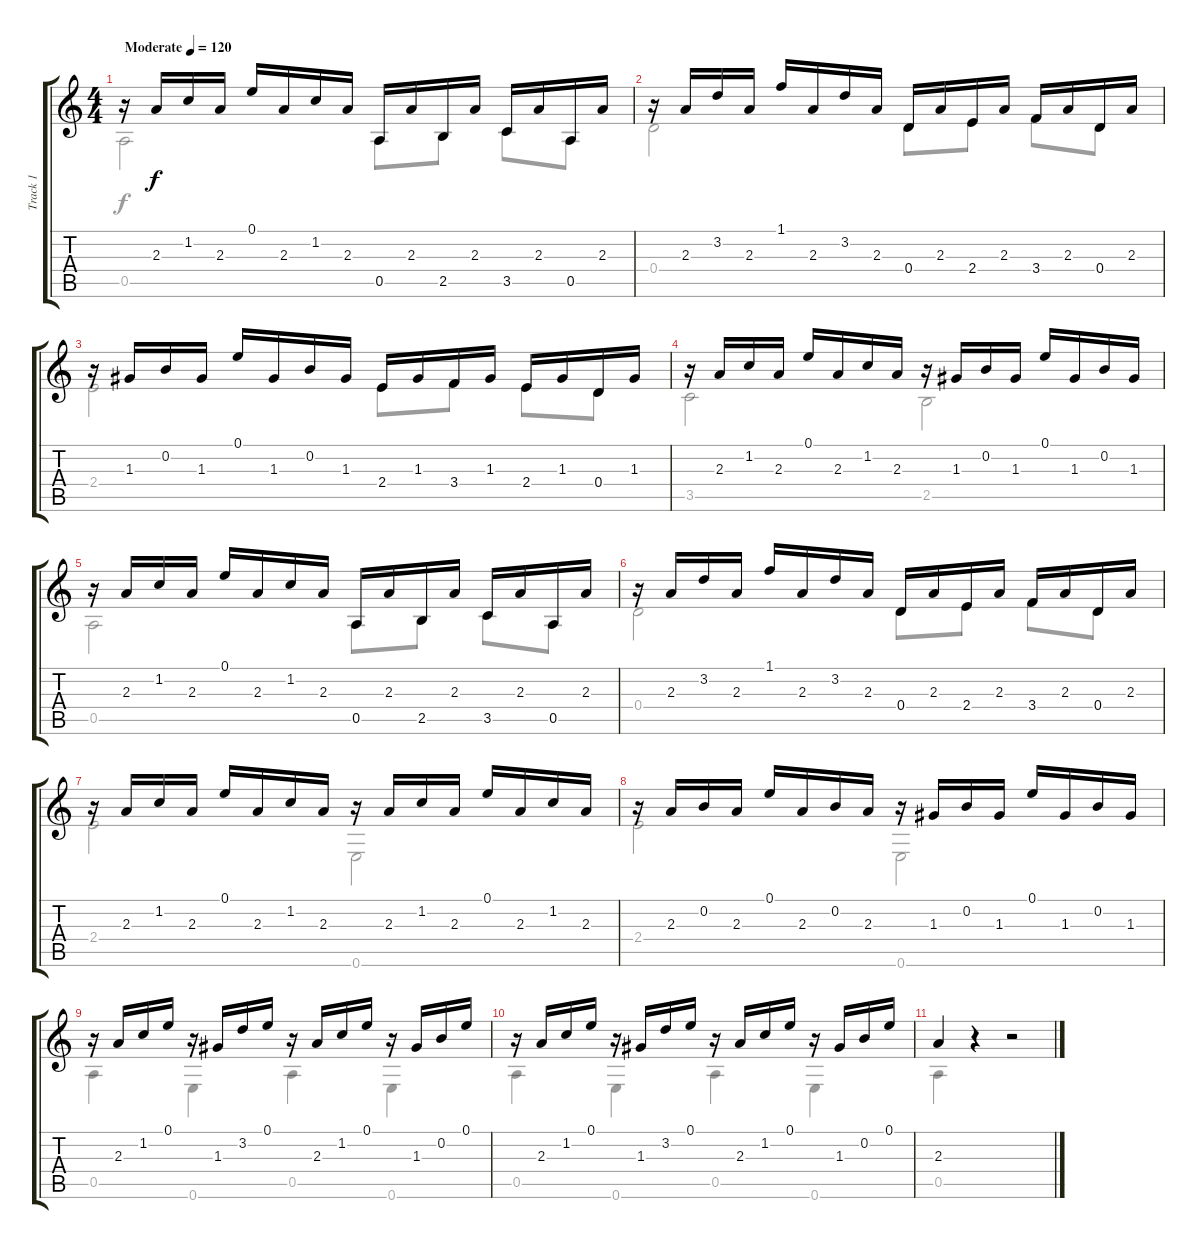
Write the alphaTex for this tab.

\track ("Track 1" "Track 1") {instrument acousticguitarsteel}
\staff {score tabs}
\tuning (E4 B3 G3 D3 A2 E2) {hide}
\voice
\ts (4 4)
\tempo (120 "Moderate")
\clef g2
\ks c
r.16{dy f instrument acousticguitarsteel} 2.3.16{beam Up} 1.2.16{beam Up} 2.3.16{beam Up} 0.1.16{beam Up} 2.3.16{beam Up} 1.2.16{beam Up} 2.3.16{beam Up} 0.5.16 2.3.16 2.5.16 2.3.16 3.5.16 2.3.16 0.5.16 2.3.16 |
r.16 2.3.16{beam Up} 3.2.16{beam Up} 2.3.16{beam Up} 1.1.16{beam Up} 2.3.16{beam Up} 3.2.16{beam Up} 2.3.16{beam Up} 0.4.16 2.3.16 2.4.16 2.3.16 3.4.16 2.3.16 0.4.16 2.3.16 |
r.16 1.3.16 0.2.16 1.3.16 0.1.16{beam Up} 1.3.16{beam Up} 0.2.16{beam Up} 1.3.16{beam Up} 2.4.16 1.3.16 3.4.16 1.3.16 2.4.16 1.3.16 0.4.16 1.3.16 |
r.16 2.3.16{beam Up} 1.2.16{beam Up} 2.3.16{beam Up} 0.1.16{beam Up} 2.3.16{beam Up} 1.2.16{beam Up} 2.3.16{beam Up} r.16 1.3.16 0.2.16 1.3.16 0.1.16{beam Up} 1.3.16{beam Up} 0.2.16{beam Up} 1.3.16{beam Up} |
r.16 2.3.16{beam Up} 1.2.16{beam Up} 2.3.16{beam Up} 0.1.16{beam Up} 2.3.16{beam Up} 1.2.16{beam Up} 2.3.16{beam Up} 0.5.16 2.3.16 2.5.16 2.3.16 3.5.16 2.3.16 0.5.16 2.3.16 |
r.16 2.3.16{beam Up} 3.2.16{beam Up} 2.3.16{beam Up} 1.1.16{beam Up} 2.3.16{beam Up} 3.2.16{beam Up} 2.3.16{beam Up} 0.4.16 2.3.16 2.4.16 2.3.16 3.4.16 2.3.16 0.4.16 2.3.16 |
r.16 2.3.16{beam Up} 1.2.16{beam Up} 2.3.16{beam Up} 0.1.16{beam Up} 2.3.16{beam Up} 1.2.16{beam Up} 2.3.16{beam Up} r.16 2.3.16{beam Up} 1.2.16{beam Up} 2.3.16{beam Up} 0.1.16{beam Up} 2.3.16{beam Up} 1.2.16{beam Up} 2.3.16{beam Up} |
r.16 2.3.16{beam Up} 0.2.16{beam Up} 2.3.16{beam Up} 0.1.16{beam Up} 2.3.16{beam Up} 0.2.16{beam Up} 2.3.16{beam Up} r.16 1.3.16 0.2.16 1.3.16 0.1.16{beam Up} 1.3.16{beam Up} 0.2.16{beam Up} 1.3.16{beam Up} |
r.16 2.3.16{beam Up} 1.2.16{beam Up} 0.1.16{beam Up} r.16 1.3.16{beam Up} 3.2.16{beam Up} 0.1.16{beam Up} r.16 2.3.16{beam Up} 1.2.16{beam Up} 0.1.16{beam Up} r.16 1.3.16{beam Up} 0.2.16{beam Up} 0.1.16{beam Up} |
r.16 2.3.16{beam Up} 1.2.16{beam Up} 0.1.16{beam Up} r.16 1.3.16{beam Up} 3.2.16{beam Up} 0.1.16{beam Up} r.16 2.3.16{beam Up} 1.2.16{beam Up} 0.1.16{beam Up} r.16 1.3.16{beam Up} 0.2.16{beam Up} 0.1.16{beam Up} |
2.3.4 r.4 r.2
\voice
\clef g2
\ottava regular
\simile none
\ks c
0.5.2{dy f} 0.5.8 2.5.8 3.5.8 0.5.8 |
0.4.2 0.4.8 2.4.8 3.4.8 0.4.8 |
2.4.2 2.4.8 3.4.8 2.4.8 0.4.8 |
3.5.2 2.5.2 |
0.5.2 0.5.8 2.5.8 3.5.8 0.5.8 |
0.4.2 0.4.8 2.4.8 3.4.8 0.4.8 |
2.4.2 0.6.2 |
2.4.2 0.6.2 |
0.5.4 0.6.4 0.5.4 0.6.4 |
0.5.4 0.6.4 0.5.4 0.6.4 |
0.5.4
